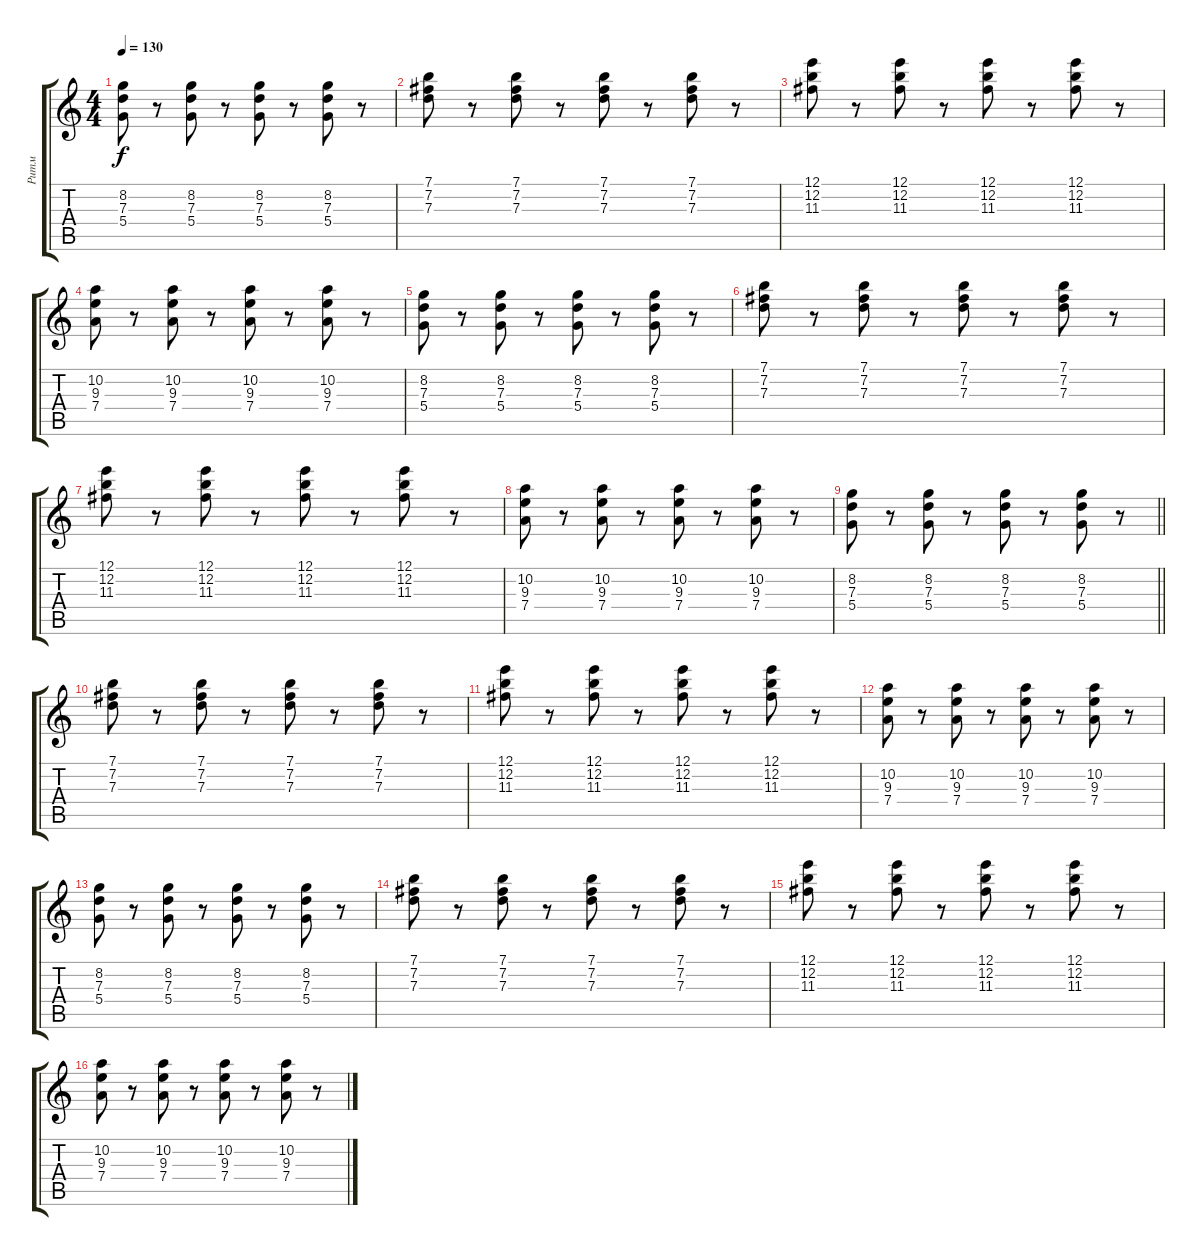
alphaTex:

\track ("Ритм" "Ритм") {instrument distortionguitar}
\staff {score tabs}
\tuning (E4 B3 G3 D3 A2 E2) {hide}
\ts (4 4)
\tempo 130
\clef g2
\ks c
(8.2 7.3 5.4).8{dy f} r.8 (8.2 7.3 5.4).8 r.8 (8.2 7.3 5.4).8 r.8 (8.2 7.3 5.4).8 r.8 |
(7.1 7.2 7.3).8 r.8 (7.1 7.2 7.3).8 r.8 (7.1 7.2 7.3).8 r.8 (7.1 7.2 7.3).8 r.8 |
(12.1 12.2 11.3).8 r.8 (12.1 12.2 11.3).8 r.8 (12.1 12.2 11.3).8 r.8 (12.1 12.2 11.3).8 r.8 |
(10.2 9.3 7.4).8 r.8 (10.2 9.3 7.4).8 r.8 (10.2 9.3 7.4).8 r.8 (10.2 9.3 7.4).8 r.8 |
(8.2 7.3 5.4).8 r.8 (8.2 7.3 5.4).8 r.8 (8.2 7.3 5.4).8 r.8 (8.2 7.3 5.4).8 r.8 |
(7.1 7.2 7.3).8 r.8 (7.1 7.2 7.3).8 r.8 (7.1 7.2 7.3).8 r.8 (7.1 7.2 7.3).8 r.8 |
(12.1 12.2 11.3).8 r.8 (12.1 12.2 11.3).8 r.8 (12.1 12.2 11.3).8 r.8 (12.1 12.2 11.3).8 r.8 |
(10.2 9.3 7.4).8 r.8 (10.2 9.3 7.4).8 r.8 (10.2 9.3 7.4).8 r.8 (10.2 9.3 7.4).8 r.8 |
\barLineRight lightlight
(8.2 7.3 5.4).8 r.8 (8.2 7.3 5.4).8 r.8 (8.2 7.3 5.4).8 r.8 (8.2 7.3 5.4).8 r.8 |
(7.1 7.2 7.3).8 r.8 (7.1 7.2 7.3).8 r.8 (7.1 7.2 7.3).8 r.8 (7.1 7.2 7.3).8 r.8 |
(12.1 12.2 11.3).8 r.8 (12.1 12.2 11.3).8 r.8 (12.1 12.2 11.3).8 r.8 (12.1 12.2 11.3).8 r.8 |
(10.2 9.3 7.4).8 r.8 (10.2 9.3 7.4).8 r.8 (10.2 9.3 7.4).8 r.8 (10.2 9.3 7.4).8 r.8 |
(8.2 7.3 5.4).8 r.8 (8.2 7.3 5.4).8 r.8 (8.2 7.3 5.4).8 r.8 (8.2 7.3 5.4).8 r.8 |
(7.1 7.2 7.3).8 r.8 (7.1 7.2 7.3).8 r.8 (7.1 7.2 7.3).8 r.8 (7.1 7.2 7.3).8 r.8 |
(12.1 12.2 11.3).8 r.8 (12.1 12.2 11.3).8 r.8 (12.1 12.2 11.3).8 r.8 (12.1 12.2 11.3).8 r.8 |
(10.2 9.3 7.4).8 r.8 (10.2 9.3 7.4).8 r.8 (10.2 9.3 7.4).8 r.8 (10.2 9.3 7.4).8 r.8
